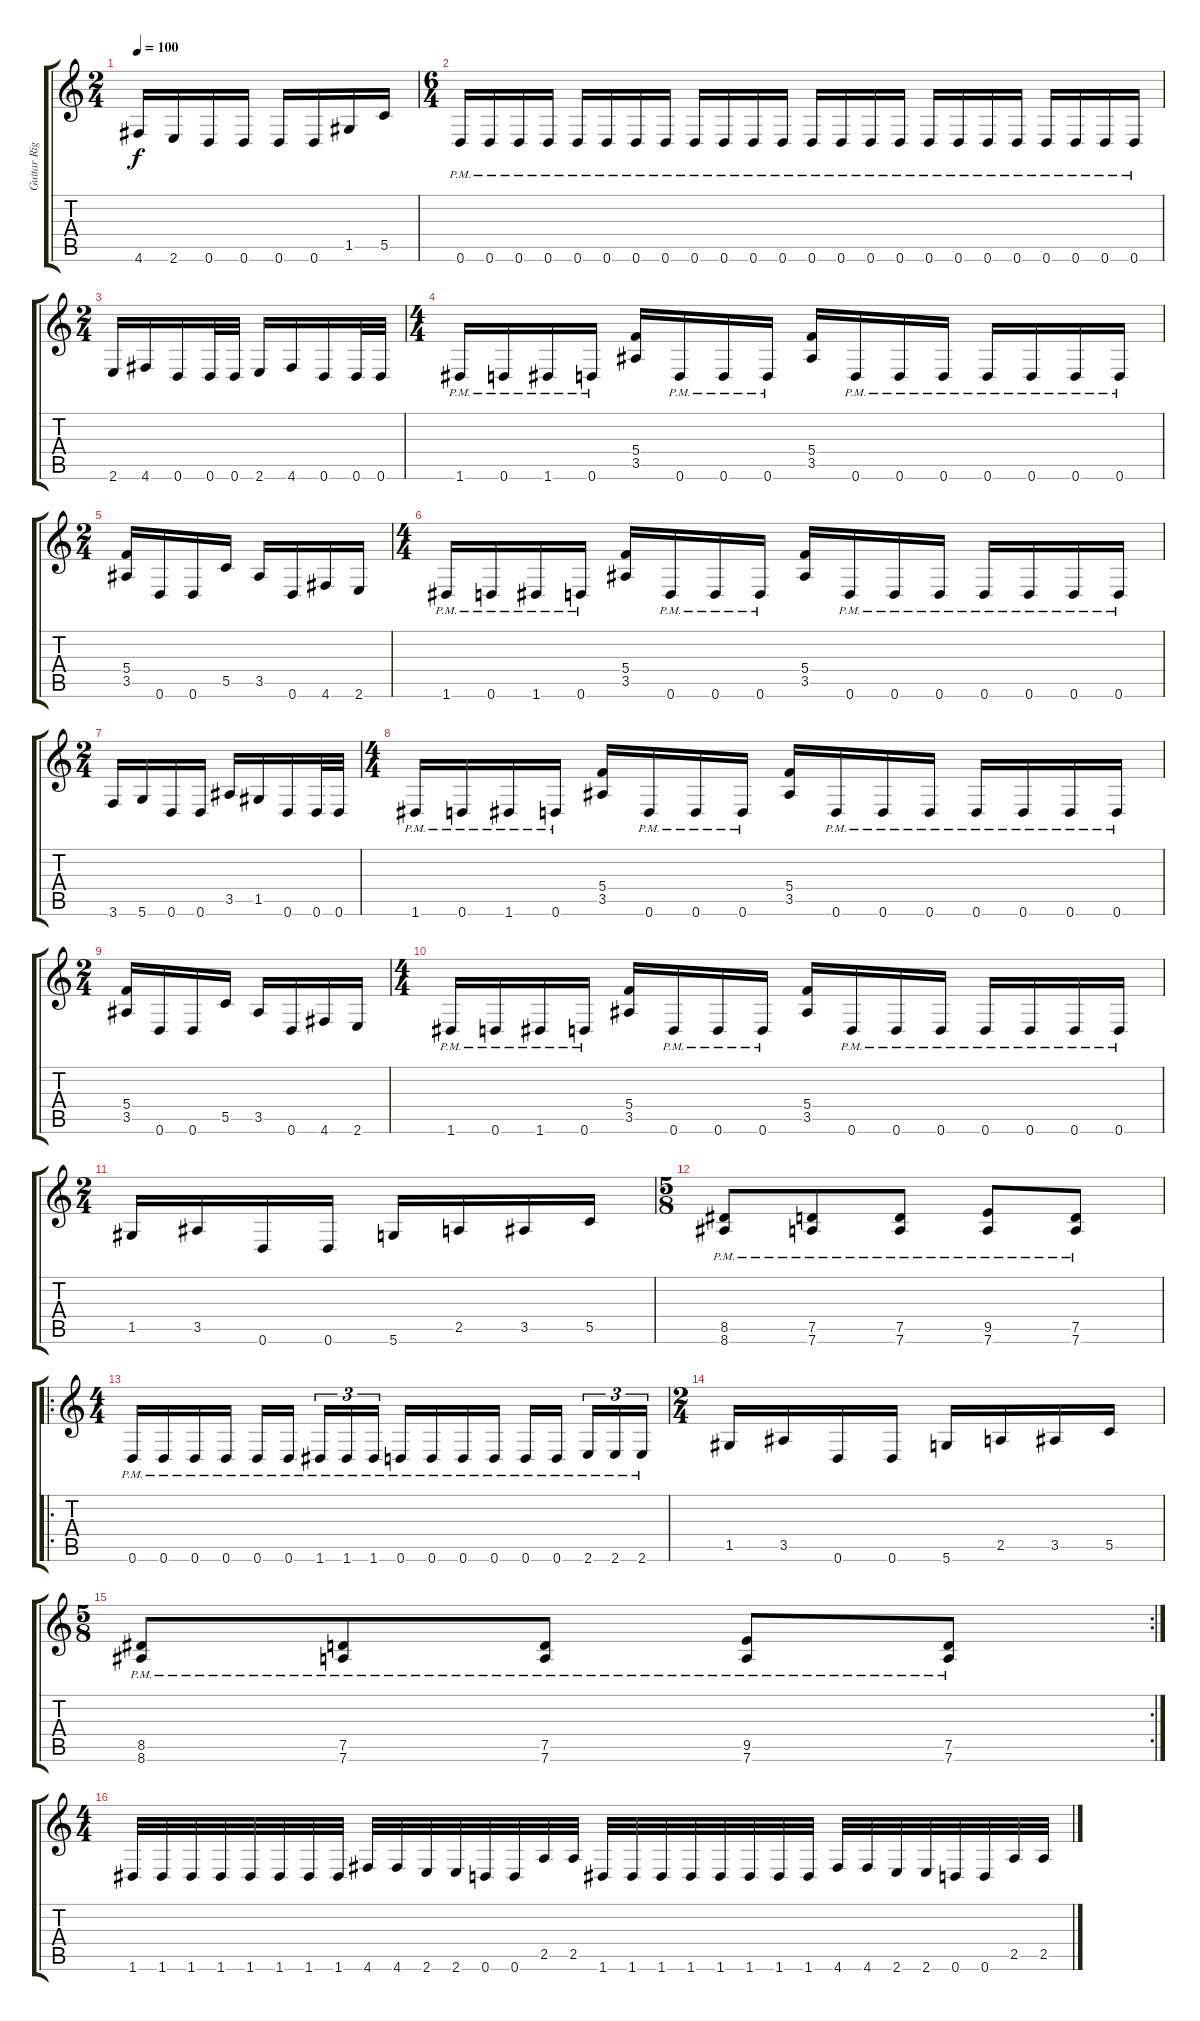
\track ("Guitar Right" "Guitar Rig") {instrument distortionguitar}
\staff {score tabs}
\tuning (D4 A3 F3 C3 G2 D2) {hide}
\ts (2 4)
\tempo 100
\clef g2
\ks c
4.6.16{dy f} 2.6.16 0.6.16 0.6.16 0.6.16 0.6.16 1.5.16 5.5.16 |
\ts (6 4)
0.6{pm}.16 0.6{pm}.16 0.6{pm}.16 0.6{pm}.16 0.6{pm}.16 0.6{pm}.16 0.6{pm}.16 0.6{pm}.16 0.6{pm}.16 0.6{pm}.16 0.6{pm}.16 0.6{pm}.16 0.6{pm}.16 0.6{pm}.16 0.6{pm}.16 0.6{pm}.16 0.6{pm}.16 0.6{pm}.16 0.6{pm}.16 0.6{pm}.16 0.6{pm}.16 0.6{pm}.16 0.6{pm}.16 0.6{pm}.16 |
\ts (2 4)
2.6.16 4.6.16 0.6.16 0.6.32 0.6.32 2.6.16 4.6.16 0.6.16 0.6.32 0.6.32 |
\ts (4 4)
1.6{pm}.16 0.6{pm}.16 1.6{pm}.16 0.6{pm}.16 (5.4 3.5).16 0.6{pm}.16 0.6{pm}.16 0.6{pm}.16 (5.4 3.5).16 0.6{pm}.16 0.6{pm}.16 0.6{pm}.16 0.6{pm}.16 0.6{pm}.16 0.6{pm}.16 0.6{pm}.16 |
\ts (2 4)
(5.4 3.5).16 0.6.16 0.6.16 5.5.16 3.5.16 0.6.16 4.6.16 2.6.16 |
\ts (4 4)
1.6{pm}.16 0.6{pm}.16 1.6{pm}.16 0.6{pm}.16 (5.4 3.5).16 0.6{pm}.16 0.6{pm}.16 0.6{pm}.16 (5.4 3.5).16 0.6{pm}.16 0.6{pm}.16 0.6{pm}.16 0.6{pm}.16 0.6{pm}.16 0.6{pm}.16 0.6{pm}.16 |
\ts (2 4)
3.6.16 5.6.16 0.6.16 0.6.16 3.5.16 1.5.16 0.6.16 0.6.32 0.6.32 |
\ts (4 4)
1.6{pm}.16 0.6{pm}.16 1.6{pm}.16 0.6{pm}.16 (5.4 3.5).16 0.6{pm}.16 0.6{pm}.16 0.6{pm}.16 (5.4 3.5).16 0.6{pm}.16 0.6{pm}.16 0.6{pm}.16 0.6{pm}.16 0.6{pm}.16 0.6{pm}.16 0.6{pm}.16 |
\ts (2 4)
(5.4 3.5).16 0.6.16 0.6.16 5.5.16 3.5.16 0.6.16 4.6.16 2.6.16 |
\ts (4 4)
1.6{pm}.16 0.6{pm}.16 1.6{pm}.16 0.6{pm}.16 (5.4 3.5).16 0.6{pm}.16 0.6{pm}.16 0.6{pm}.16 (5.4 3.5).16 0.6{pm}.16 0.6{pm}.16 0.6{pm}.16 0.6{pm}.16 0.6{pm}.16 0.6{pm}.16 0.6{pm}.16 |
\ts (2 4)
1.5.16 3.5.16 0.6.16 0.6.16 5.6.16 2.5.16 3.5.16 5.5.16 |
\ts (5 8)
(8.5{pm} 8.6{pm}).8 (7.5{pm} 7.6{pm}).8 (7.5{pm} 7.6{pm}).8 (9.5{pm} 7.6{pm}).8 (7.5{pm} 7.6{pm}).8 |
\ro
\ts (4 4)
0.6{pm}.16 0.6{pm}.16 0.6{pm}.16 0.6{pm}.16 0.6{pm}.16 0.6{pm}.16{beam splitsecondary} 1.6{pm}.16{tu (3 2)} 1.6{pm}.16{tu (3 2)} 1.6{pm}.16{tu (3 2)} 0.6{pm}.16 0.6{pm}.16 0.6{pm}.16 0.6{pm}.16 0.6{pm}.16 0.6{pm}.16{beam splitsecondary} 2.6{pm}.16{tu (3 2)} 2.6{pm}.16{tu (3 2)} 2.6{pm}.16{tu (3 2)} |
\ts (2 4)
1.5.16 3.5.16 0.6.16 0.6.16 5.6.16 2.5.16 3.5.16 5.5.16 |
\rc 2
\ts (5 8)
(8.5{pm} 8.6{pm}).8 (7.5{pm} 7.6{pm}).8 (7.5{pm} 7.6{pm}).8 (9.5{pm} 7.6{pm}).8 (7.5{pm} 7.6{pm}).8 |
\ts (4 4)
1.6.32 1.6.32 1.6.32 1.6.32 1.6.32 1.6.32 1.6.32 1.6.32 4.6.32 4.6.32 2.6.32 2.6.32 0.6.32 0.6.32 2.5.32 2.5.32 1.6.32 1.6.32 1.6.32 1.6.32 1.6.32 1.6.32 1.6.32 1.6.32 4.6.32 4.6.32 2.6.32 2.6.32 0.6.32 0.6.32 2.5.32 2.5.32
